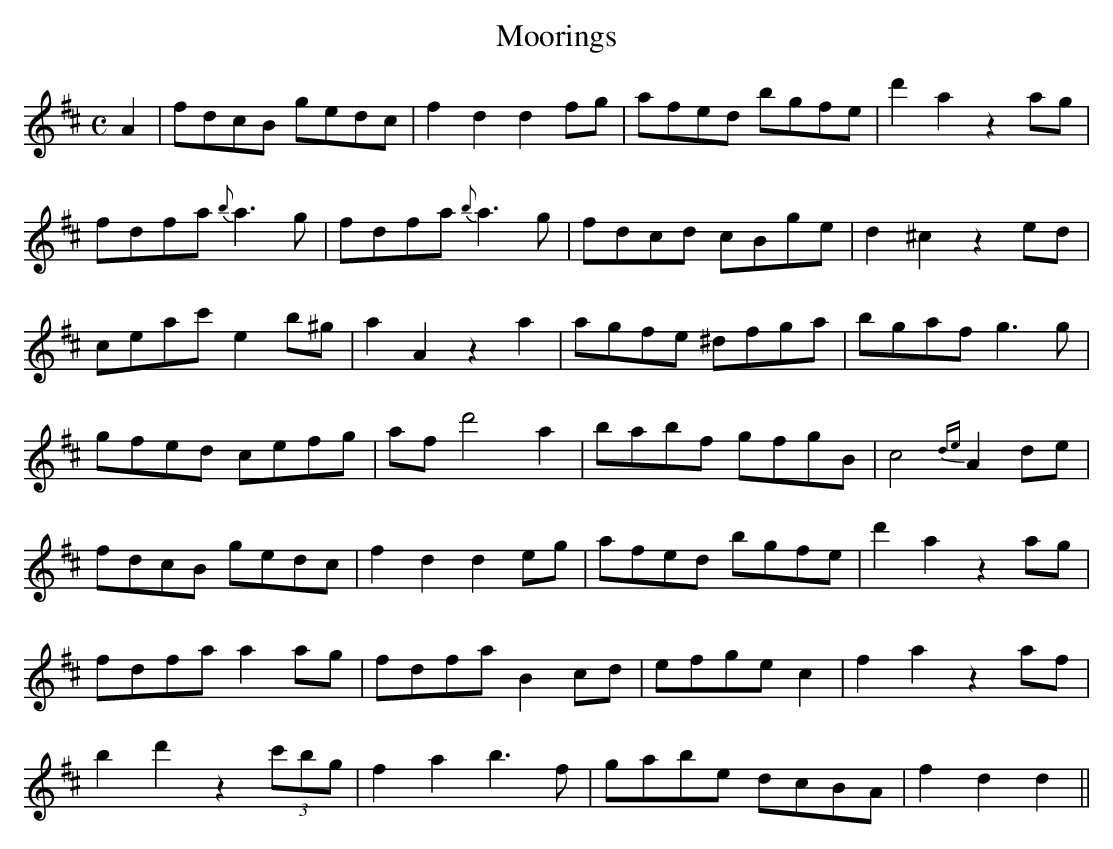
X:1
T:Moorings
M:C
L:1/8
K:D
A2|fdcB gedc|f2d2d2 fg|afed bgfe|d'2a2 z2 ag|
fdfa {b}a3g|fdfa {b}a3g|fdcd cBge|d2^c2 z2 ed|
ceac' e2 b^g|a2A2z2a2|agfe ^dfga|bgaf g3g|
gfed cefg|af d'4 a2|babf gfgB|c4 {de}A2 de|
fdcB gedc|f2d2d2 eg|afed bgfe|d'2 a2 z2 ag|
fdfa a2 ag|fdfa B2cd|efge 2c2|f2 a2 z2 af|
b2d'2 z2 (3c'bg|f2a2 b3f|gabe dcBA|f2d2d2||
